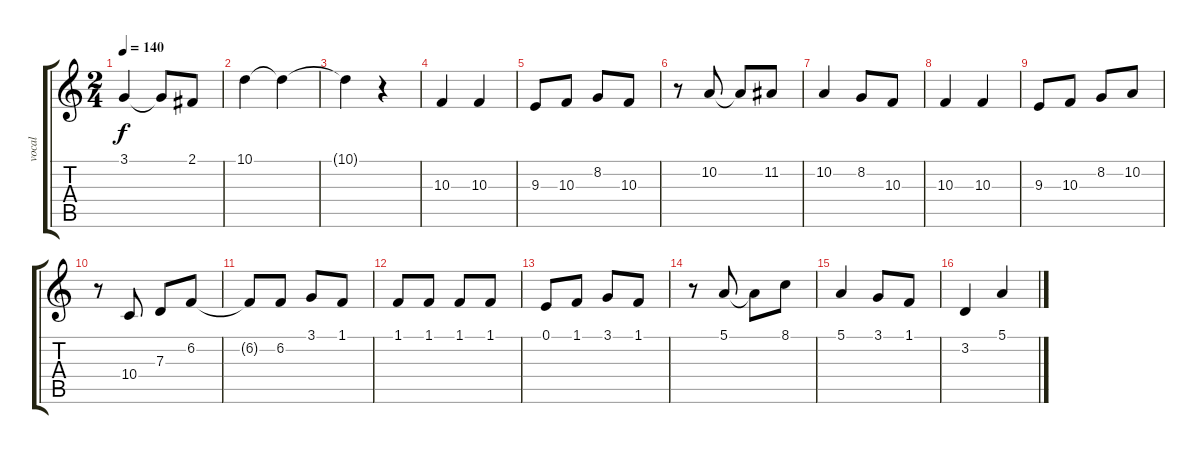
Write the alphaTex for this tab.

\track ("vocal" "vocal") {instrument violin}
\staff {score tabs}
\tuning (E4 B3 G3 D3 A2 E2) {hide}
\ts (2 4)
\tempo 140
\clef g2
\ks c
3.1.4{dy f} 3.1{t}.8 2.1.8 |
10.1.4 10.1{t}.4 |
10.1{t}.4 r.4 |
10.3.4 10.3.4 |
9.3.8 10.3.8 8.2.8 10.3.8 |
r.8 10.2.8 10.2{t}.8 11.2.8 |
10.2.4 8.2.8 10.3.8 |
10.3.4 10.3.4 |
9.3.8 10.3.8 8.2.8 10.2.8 |
r.8 10.4.8 7.3.8 6.2.8 |
6.2{t}.8 6.2.8 3.1.8 1.1.8 |
1.1.8 1.1.8 1.1.8 1.1.8 |
0.1.8 1.1.8 3.1.8 1.1.8 |
r.8 5.1.8 5.1{t}.8 8.1.8 |
5.1.4 3.1.8 1.1.8 |
3.2.4 5.1.4
